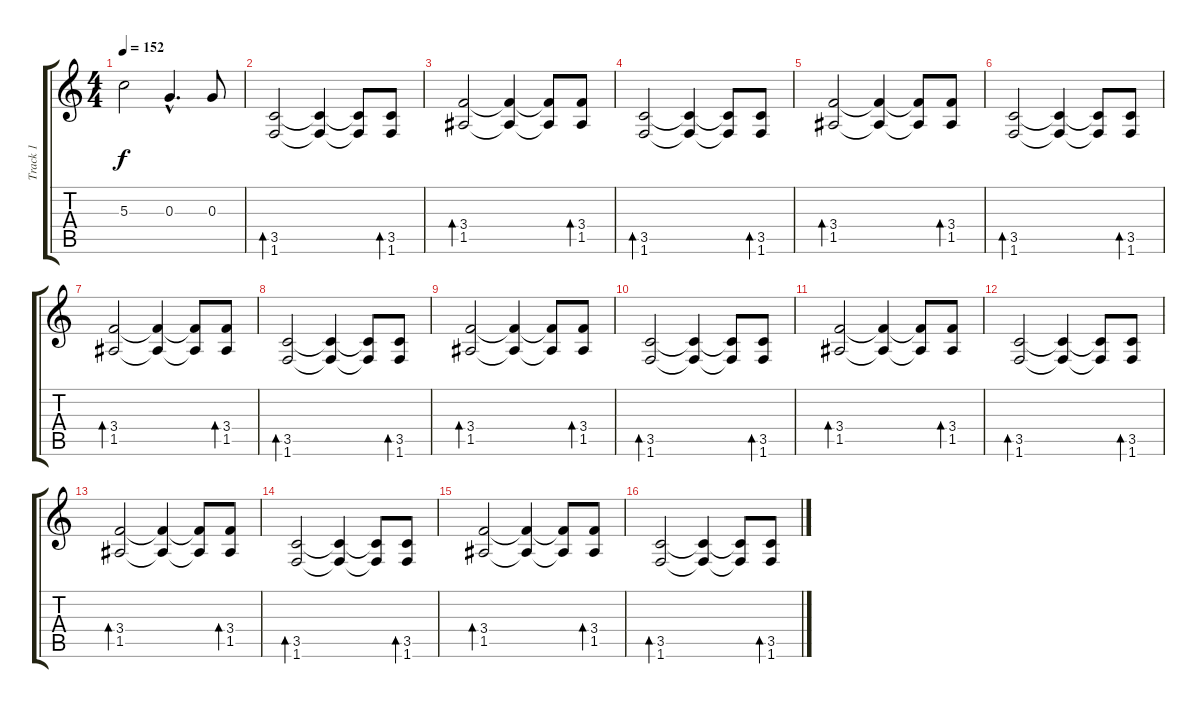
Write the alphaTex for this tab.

\track ("Track 1" "Track 1") {instrument acousticguitarsteel}
\staff {score tabs}
\tuning (E4 B3 G3 D3 A2 E2) {hide}
\ts (4 4)
\tempo 152
\clef g2
\ks c
5.3{t}.2{dy f} 0.3{hac}.4{d} 0.3.8 |
(3.5 1.6).2{bd 60} (3.5{t} 1.6{t}).4 (3.5{t} 1.6{t}).8 (3.5 1.6).8{bd 60} |
(3.4 1.5).2{bd 60} (3.4{t} 1.5{t}).4 (3.4{t} 1.5{t}).8 (3.4 1.5).8{bd 60} |
(3.5 1.6).2{bd 60} (3.5{t} 1.6{t}).4 (3.5{t} 1.6{t}).8 (3.5 1.6).8{bd 60} |
(3.4 1.5).2{bd 60} (3.4{t} 1.5{t}).4 (3.4{t} 1.5{t}).8 (3.4 1.5).8{bd 60} |
(3.5 1.6).2{bd 60} (3.5{t} 1.6{t}).4 (3.5{t} 1.6{t}).8 (3.5 1.6).8{bd 60} |
(3.4 1.5).2{bd 60} (3.4{t} 1.5{t}).4 (3.4{t} 1.5{t}).8 (3.4 1.5).8{bd 60} |
(3.5 1.6).2{bd 60} (3.5{t} 1.6{t}).4 (3.5{t} 1.6{t}).8 (3.5 1.6).8{bd 60} |
(3.4 1.5).2{bd 60} (3.4{t} 1.5{t}).4 (3.4{t} 1.5{t}).8 (3.4 1.5).8{bd 60} |
(3.5 1.6).2{bd 60} (3.5{t} 1.6{t}).4 (3.5{t} 1.6{t}).8 (3.5 1.6).8{bd 60} |
(3.4 1.5).2{bd 60} (3.4{t} 1.5{t}).4 (3.4{t} 1.5{t}).8 (3.4 1.5).8{bd 60} |
(3.5 1.6).2{bd 60} (3.5{t} 1.6{t}).4 (3.5{t} 1.6{t}).8 (3.5 1.6).8{bd 60} |
(3.4 1.5).2{bd 60} (3.4{t} 1.5{t}).4 (3.4{t} 1.5{t}).8 (3.4 1.5).8{bd 60} |
(3.5 1.6).2{bd 60} (3.5{t} 1.6{t}).4 (3.5{t} 1.6{t}).8 (3.5 1.6).8{bd 60} |
(3.4 1.5).2{bd 60} (3.4{t} 1.5{t}).4 (3.4{t} 1.5{t}).8 (3.4 1.5).8{bd 60} |
(3.5 1.6).2{bd 60} (3.5{t} 1.6{t}).4 (3.5{t} 1.6{t}).8 (3.5 1.6).8{bd 60}
